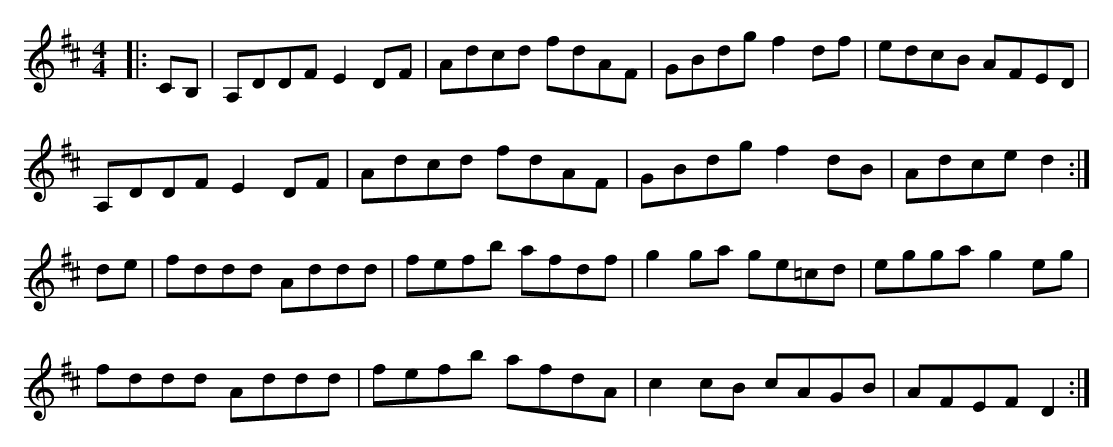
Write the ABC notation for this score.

X:1
M:4/4
K:D
|:CB,|A,DDF E2 DF|Adcd fdAF|GBdg f2 df|edcB AFED|
A,DDF E2 DF|Adcd fdAF|GBdg f2 dB|Adce d2:|
de|fddd Addd|fefb afdf|g2 ga ge=cd|egga g2 eg|
fddd Addd|fefb afdA|c2 cB cAGB|AFEF D2:|
